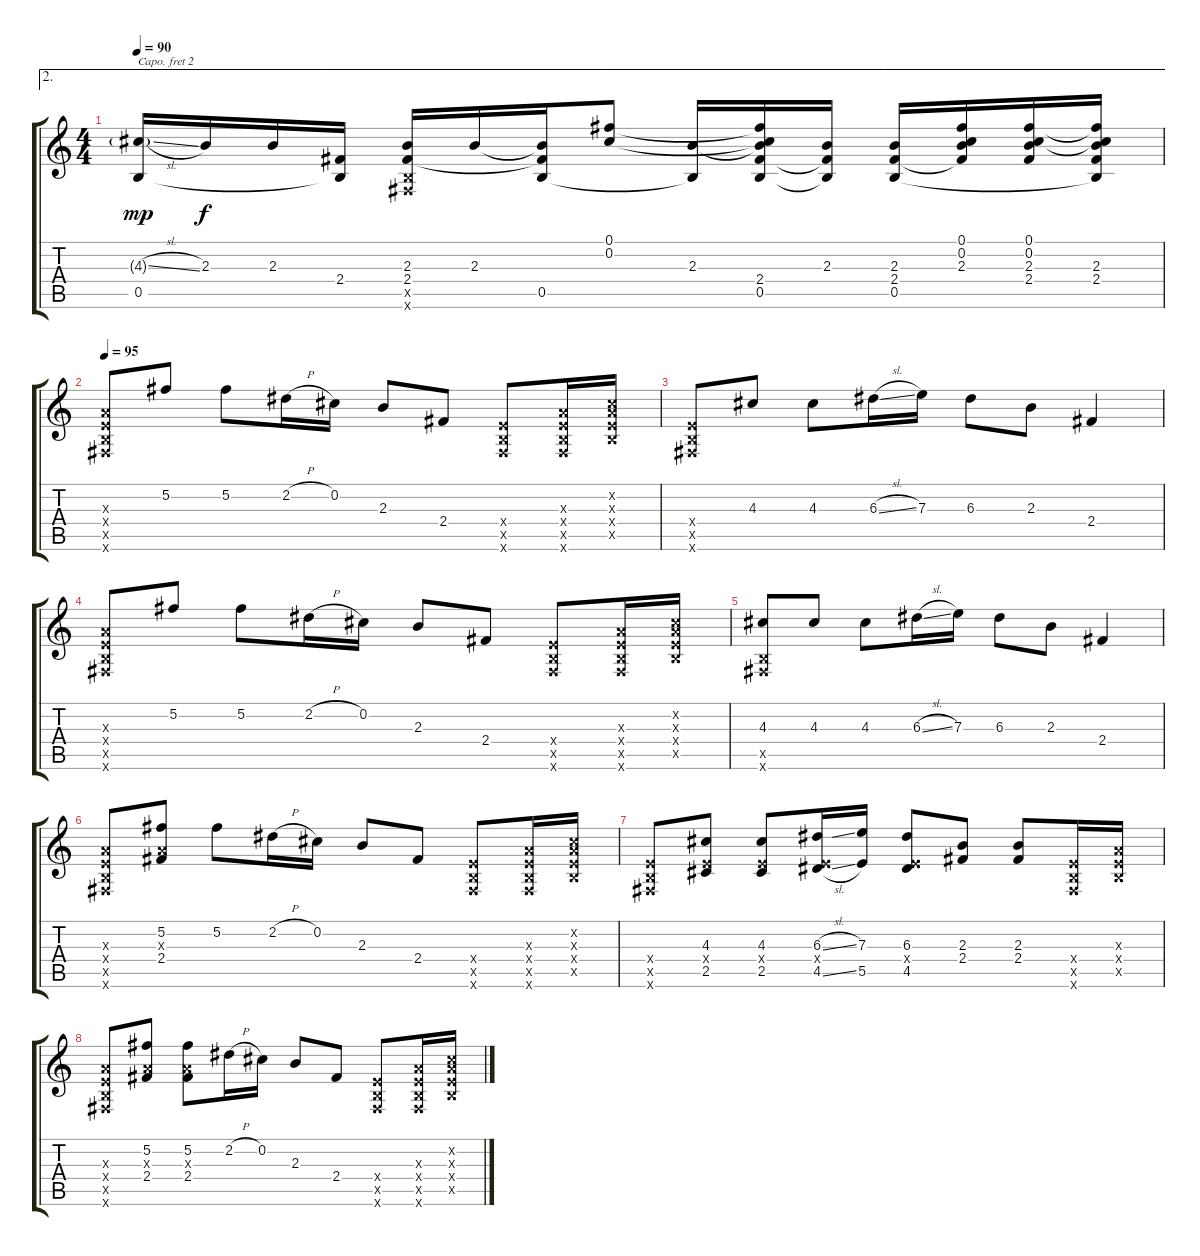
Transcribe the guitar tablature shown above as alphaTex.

\track "" {instrument acousticguitarsteel}
\staff {score tabs}
\capo 2
\tuning (E4 B3 G3 D3 A2 E2) {hide}
\ae 2
\ts (4 4)
\tempo 90
\clef g2
\ks c
(4.3{sl g} 0.5).16{dy mp} 2.3.16{dy f} 2.3.16 (2.4 0.5{t}).16 (2.3 2.4 0.5{x} 0.6{x}).16 2.3.16 (2.3{t} 2.4{t} 0.5).16 (0.1 0.2).8 (2.3 0.5{t}).16 (0.1{t} 0.2{t} 2.3{t} 2.4 0.5).16 (2.3 2.4{t} 0.5{t}).16 (2.3 2.4 0.5).16 (0.1 0.2 2.3 2.4{t}).16 (0.1 0.2 2.3 2.4).16 (0.1{t} 0.2{t} 2.3 2.4 0.5{t}).16 |
\tempo 95
(0.3{x} 0.4{x} 0.5{x} 0.6{x}).8 5.2.8 5.2.8 2.2{h}.16 0.2.16 2.3.8 2.4.8 (0.4{x} 0.5{x} 0.6{x}).8 (0.3{x} 0.4{x} 0.5{x} 0.6{x}).16 (0.2{x} 0.3{x} 0.4{x} 0.5{x}).16 |
(0.4{x} 0.5{x} 0.6{x}).8 4.3.8 4.3.8 6.3{sl}.16 7.3.16 6.3.8 2.3.8 2.4.4 |
(0.3{x} 0.4{x} 0.5{x} 0.6{x}).8 5.2.8 5.2.8 2.2{h}.16 0.2.16 2.3.8 2.4.8 (0.4{x} 0.5{x} 0.6{x}).8 (0.3{x} 0.4{x} 0.5{x} 0.6{x}).16 (0.2{x} 0.3{x} 0.4{x} 0.5{x}).16 |
(4.3 0.5{x} 0.6{x}).8 4.3.8 4.3.8 6.3{sl}.16 7.3.16 6.3.8 2.3.8 2.4.4 |
(0.3{x} 0.4{x} 0.5{x} 0.6{x}).8 (5.2 0.3{x} 2.4).8 5.2.8 2.2{h}.16 0.2.16 2.3.8 2.4.8 (0.4{x} 0.5{x} 0.6{x}).8 (0.3{x} 0.4{x} 0.5{x} 0.6{x}).16 (0.2{x} 0.3{x} 0.4{x} 0.5{x}).16 |
(0.4{x} 0.5{x} 0.6{x}).8 (4.3 0.4{x} 2.5).8 (4.3 0.4{x} 2.5).8 (6.3{sl} 0.4{x} 4.5{sl}).16 (7.3 5.5).16 (6.3 0.4{x} 4.5).8 (2.3 2.4).8 (2.3 2.4).8 (0.4{x} 0.5{x} 0.6{x}).16 (0.3{x} 0.4{x} 0.5{x}).16 |
(0.3{x} 0.4{x} 0.5{x} 0.6{x}).8 (5.2 0.3{x} 2.4).8 (5.2 0.3{x} 2.4).8 2.2{h}.16 0.2.16 2.3.8 2.4.8 (0.4{x} 0.5{x} 0.6{x}).8 (0.3{x} 0.4{x} 0.5{x} 0.6{x}).16 (0.2{x} 0.3{x} 0.4{x} 0.5{x}).16
